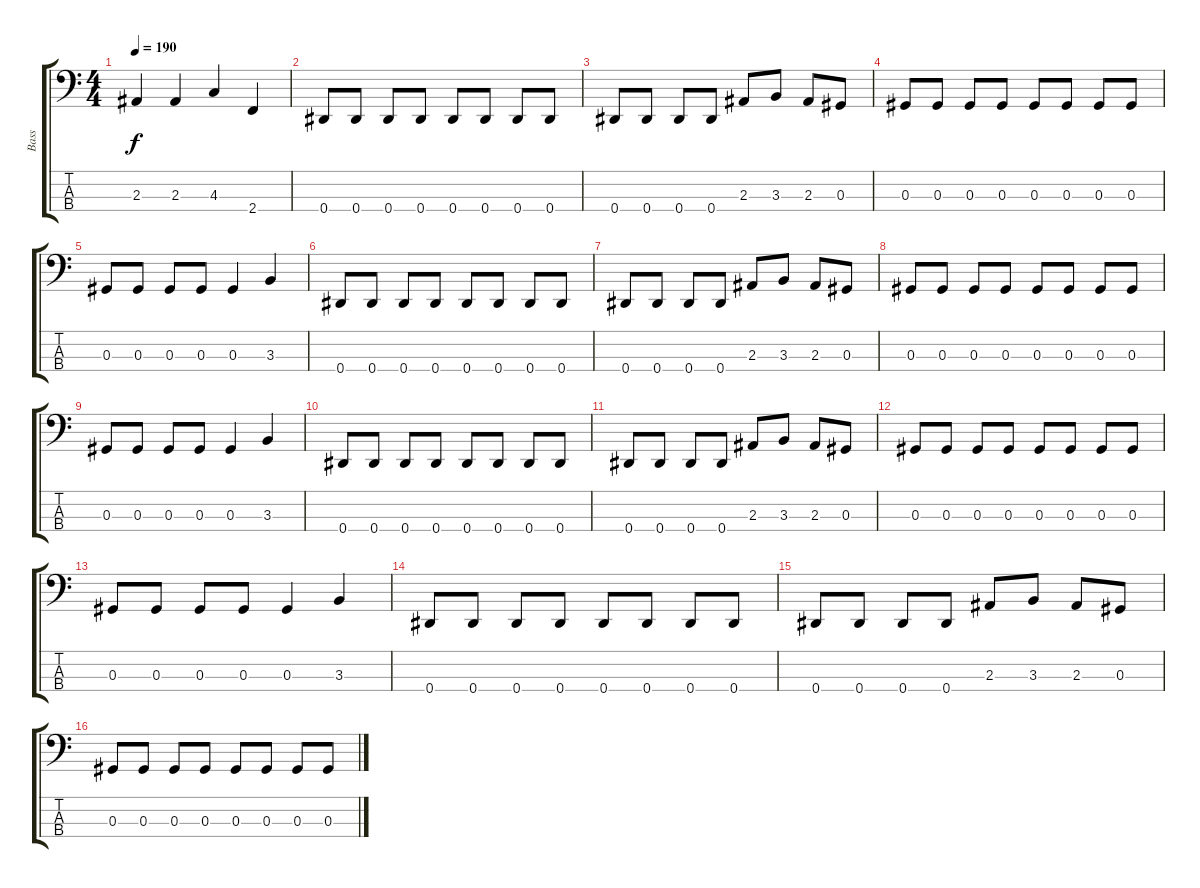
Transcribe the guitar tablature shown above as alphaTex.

\track ("Bass" "Bass") {instrument electricbasspick}
\staff {score tabs}
\tuning (Gb2 Db2 Ab1 Eb1) {hide}
\ts (4 4)
\tempo 190
\clef f4
\ks c
2.3.4{dy f} 2.3.4 4.3.4 2.4.4 |
0.4.8 0.4.8 0.4.8 0.4.8 0.4.8 0.4.8 0.4.8 0.4.8 |
0.4.8 0.4.8 0.4.8 0.4.8 2.3.8 3.3.8 2.3.8 0.3.8 |
0.3.8 0.3.8 0.3.8 0.3.8 0.3.8 0.3.8 0.3.8 0.3.8 |
0.3.8 0.3.8 0.3.8 0.3.8 0.3.4 3.3.4 |
0.4.8 0.4.8 0.4.8 0.4.8 0.4.8 0.4.8 0.4.8 0.4.8 |
0.4.8 0.4.8 0.4.8 0.4.8 2.3.8 3.3.8 2.3.8 0.3.8 |
0.3.8 0.3.8 0.3.8 0.3.8 0.3.8 0.3.8 0.3.8 0.3.8 |
0.3.8 0.3.8 0.3.8 0.3.8 0.3.4 3.3.4 |
0.4.8 0.4.8 0.4.8 0.4.8 0.4.8 0.4.8 0.4.8 0.4.8 |
0.4.8 0.4.8 0.4.8 0.4.8 2.3.8 3.3.8 2.3.8 0.3.8 |
0.3.8 0.3.8 0.3.8 0.3.8 0.3.8 0.3.8 0.3.8 0.3.8 |
0.3.8 0.3.8 0.3.8 0.3.8 0.3.4 3.3.4 |
0.4.8 0.4.8 0.4.8 0.4.8 0.4.8 0.4.8 0.4.8 0.4.8 |
0.4.8 0.4.8 0.4.8 0.4.8 2.3.8 3.3.8 2.3.8 0.3.8 |
0.3.8 0.3.8 0.3.8 0.3.8 0.3.8 0.3.8 0.3.8 0.3.8
